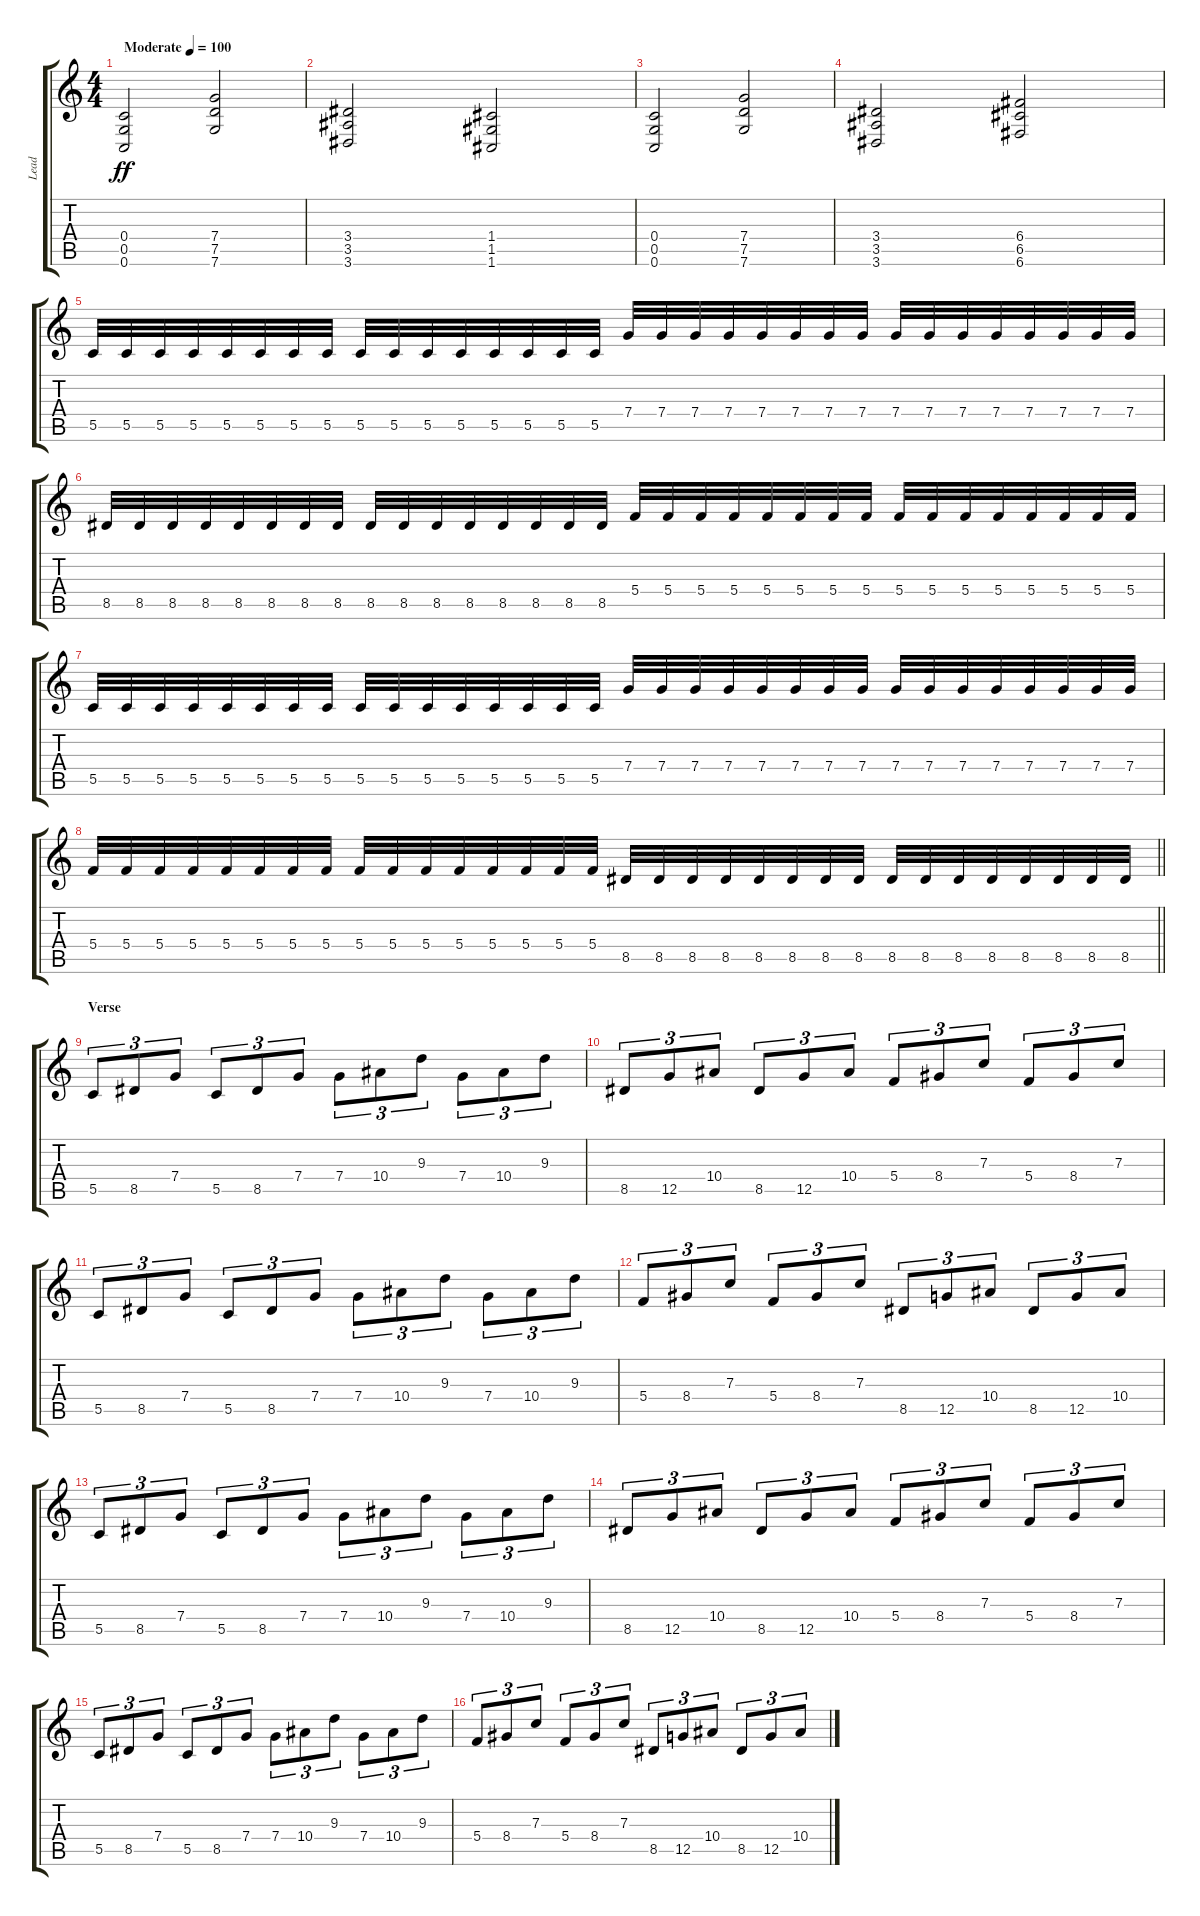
\track ("Lead" "Lead") {instrument distortionguitar}
\staff {score tabs}
\tuning (D4 A3 F3 C3 G2 C2) {hide}
\ts (4 4)
\tempo (100 "Moderate")
\clef g2
\ks c
(0.4 0.5 0.6).2{dy ff instrument distortionguitar} (7.4 7.5 7.6).2 |
(3.4 3.5 3.6).2 (1.4 1.5 1.6).2 |
(0.4 0.5 0.6).2 (7.4 7.5 7.6).2 |
(3.4 3.5 3.6).2 (6.4 6.5 6.6).2 |
5.5.32 5.5.32 5.5.32 5.5.32 5.5.32 5.5.32 5.5.32 5.5.32 5.5.32 5.5.32 5.5.32 5.5.32 5.5.32 5.5.32 5.5.32 5.5.32 7.4.32 7.4.32 7.4.32 7.4.32 7.4.32 7.4.32 7.4.32 7.4.32 7.4.32 7.4.32 7.4.32 7.4.32 7.4.32 7.4.32 7.4.32 7.4.32 |
8.5.32 8.5.32 8.5.32 8.5.32 8.5.32 8.5.32 8.5.32 8.5.32 8.5.32 8.5.32 8.5.32 8.5.32 8.5.32 8.5.32 8.5.32 8.5.32 5.4.32 5.4.32 5.4.32 5.4.32 5.4.32 5.4.32 5.4.32 5.4.32 5.4.32 5.4.32 5.4.32 5.4.32 5.4.32 5.4.32 5.4.32 5.4.32 |
5.5.32 5.5.32 5.5.32 5.5.32 5.5.32 5.5.32 5.5.32 5.5.32 5.5.32 5.5.32 5.5.32 5.5.32 5.5.32 5.5.32 5.5.32 5.5.32 7.4.32 7.4.32 7.4.32 7.4.32 7.4.32 7.4.32 7.4.32 7.4.32 7.4.32 7.4.32 7.4.32 7.4.32 7.4.32 7.4.32 7.4.32 7.4.32 |
\barLineRight lightlight
5.4.32 5.4.32 5.4.32 5.4.32 5.4.32 5.4.32 5.4.32 5.4.32 5.4.32 5.4.32 5.4.32 5.4.32 5.4.32 5.4.32 5.4.32 5.4.32 8.5.32 8.5.32 8.5.32 8.5.32 8.5.32 8.5.32 8.5.32 8.5.32 8.5.32 8.5.32 8.5.32 8.5.32 8.5.32 8.5.32 8.5.32 8.5.32 |
\section ("" "Verse")
5.5.8{tu (3 2)} 8.5.8{tu (3 2)} 7.4.8{tu (3 2)} 5.5.8{tu (3 2)} 8.5.8{tu (3 2)} 7.4.8{tu (3 2)} 7.4.8{tu (3 2)} 10.4.8{tu (3 2)} 9.3.8{tu (3 2)} 7.4.8{tu (3 2)} 10.4.8{tu (3 2)} 9.3.8{tu (3 2)} |
8.5.8{tu (3 2)} 12.5.8{tu (3 2)} 10.4.8{tu (3 2)} 8.5.8{tu (3 2)} 12.5.8{tu (3 2)} 10.4.8{tu (3 2)} 5.4.8{tu (3 2)} 8.4.8{tu (3 2)} 7.3.8{tu (3 2)} 5.4.8{tu (3 2)} 8.4.8{tu (3 2)} 7.3.8{tu (3 2)} |
5.5.8{tu (3 2)} 8.5.8{tu (3 2)} 7.4.8{tu (3 2)} 5.5.8{tu (3 2)} 8.5.8{tu (3 2)} 7.4.8{tu (3 2)} 7.4.8{tu (3 2)} 10.4.8{tu (3 2)} 9.3.8{tu (3 2)} 7.4.8{tu (3 2)} 10.4.8{tu (3 2)} 9.3.8{tu (3 2)} |
5.4.8{tu (3 2)} 8.4.8{tu (3 2)} 7.3.8{tu (3 2)} 5.4.8{tu (3 2)} 8.4.8{tu (3 2)} 7.3.8{tu (3 2)} 8.5.8{tu (3 2)} 12.5.8{tu (3 2)} 10.4.8{tu (3 2)} 8.5.8{tu (3 2)} 12.5.8{tu (3 2)} 10.4.8{tu (3 2)} |
5.5.8{tu (3 2)} 8.5.8{tu (3 2)} 7.4.8{tu (3 2)} 5.5.8{tu (3 2)} 8.5.8{tu (3 2)} 7.4.8{tu (3 2)} 7.4.8{tu (3 2)} 10.4.8{tu (3 2)} 9.3.8{tu (3 2)} 7.4.8{tu (3 2)} 10.4.8{tu (3 2)} 9.3.8{tu (3 2)} |
8.5.8{tu (3 2)} 12.5.8{tu (3 2)} 10.4.8{tu (3 2)} 8.5.8{tu (3 2)} 12.5.8{tu (3 2)} 10.4.8{tu (3 2)} 5.4.8{tu (3 2)} 8.4.8{tu (3 2)} 7.3.8{tu (3 2)} 5.4.8{tu (3 2)} 8.4.8{tu (3 2)} 7.3.8{tu (3 2)} |
5.5.8{tu (3 2)} 8.5.8{tu (3 2)} 7.4.8{tu (3 2)} 5.5.8{tu (3 2)} 8.5.8{tu (3 2)} 7.4.8{tu (3 2)} 7.4.8{tu (3 2)} 10.4.8{tu (3 2)} 9.3.8{tu (3 2)} 7.4.8{tu (3 2)} 10.4.8{tu (3 2)} 9.3.8{tu (3 2)} |
5.4.8{tu (3 2)} 8.4.8{tu (3 2)} 7.3.8{tu (3 2)} 5.4.8{tu (3 2)} 8.4.8{tu (3 2)} 7.3.8{tu (3 2)} 8.5.8{tu (3 2)} 12.5.8{tu (3 2)} 10.4.8{tu (3 2)} 8.5.8{tu (3 2)} 12.5.8{tu (3 2)} 10.4.8{tu (3 2)}
